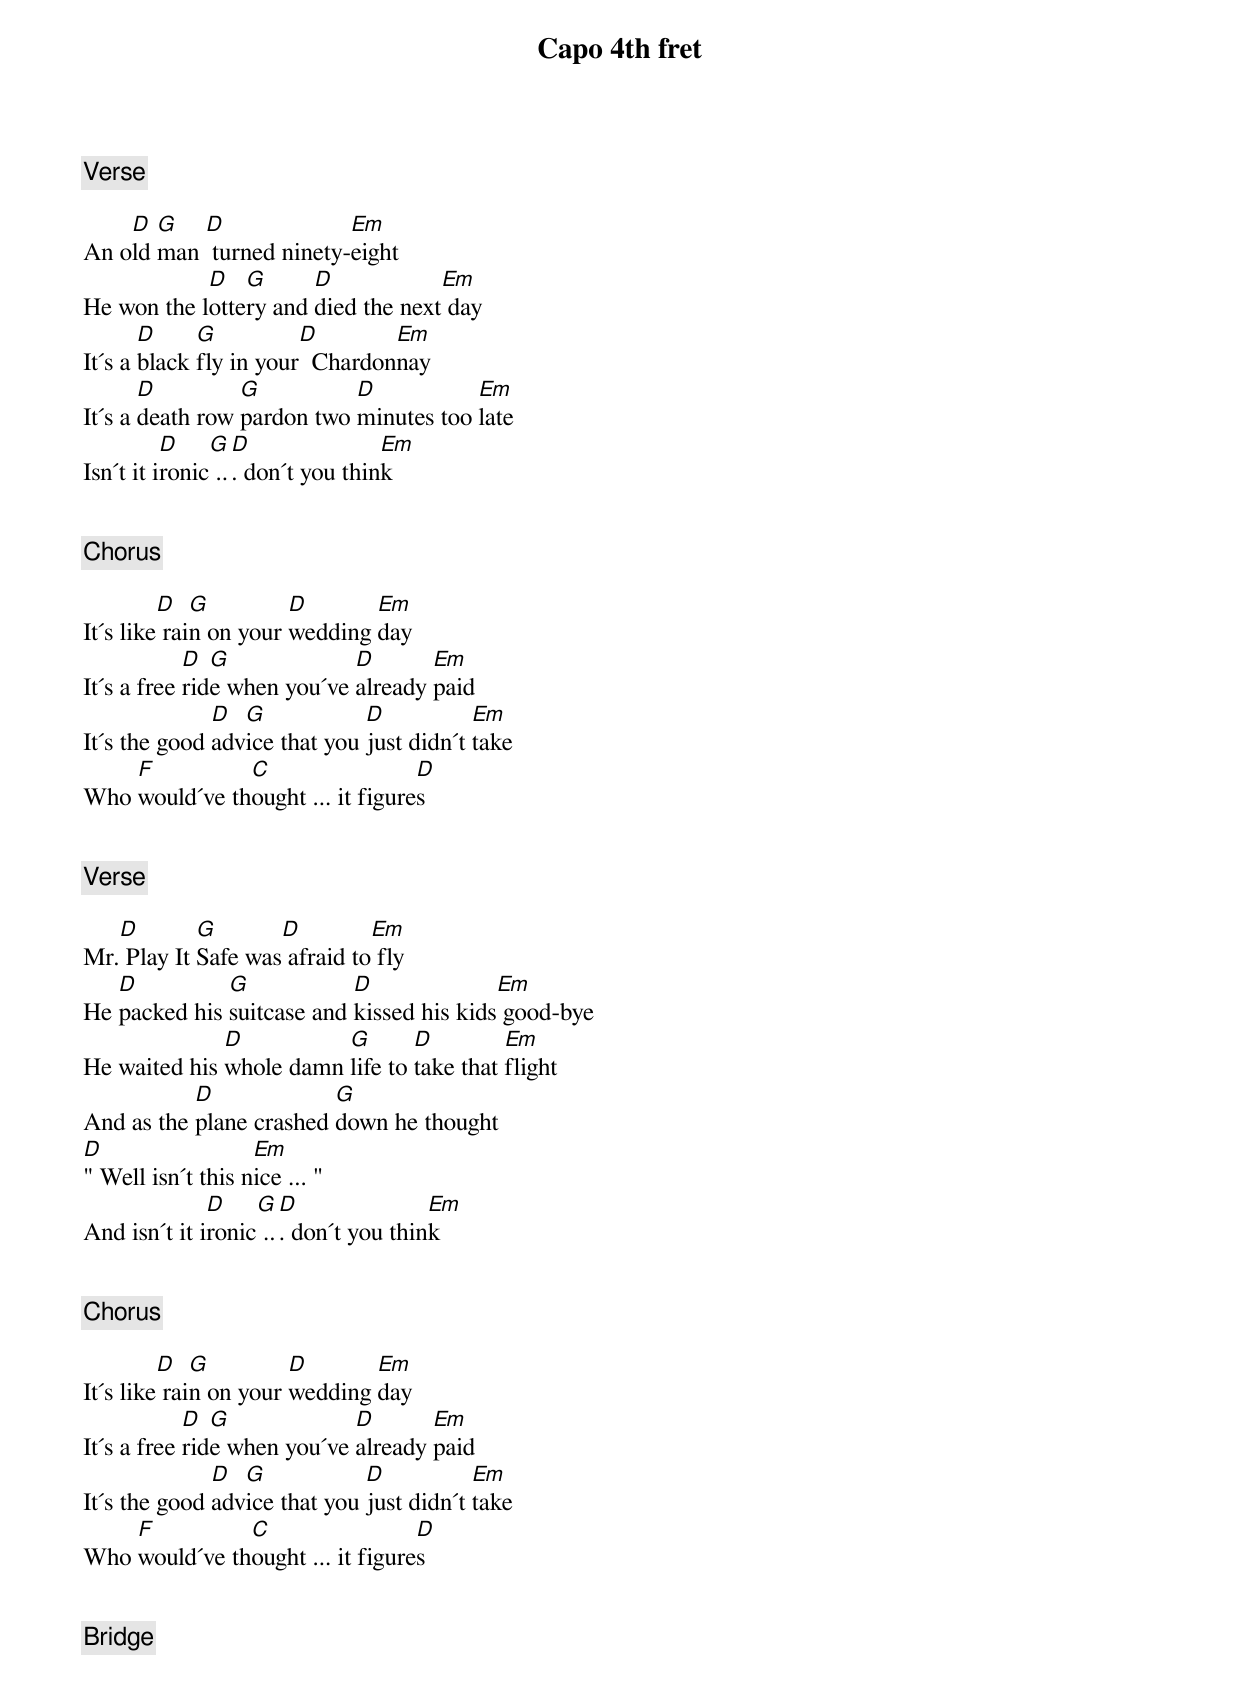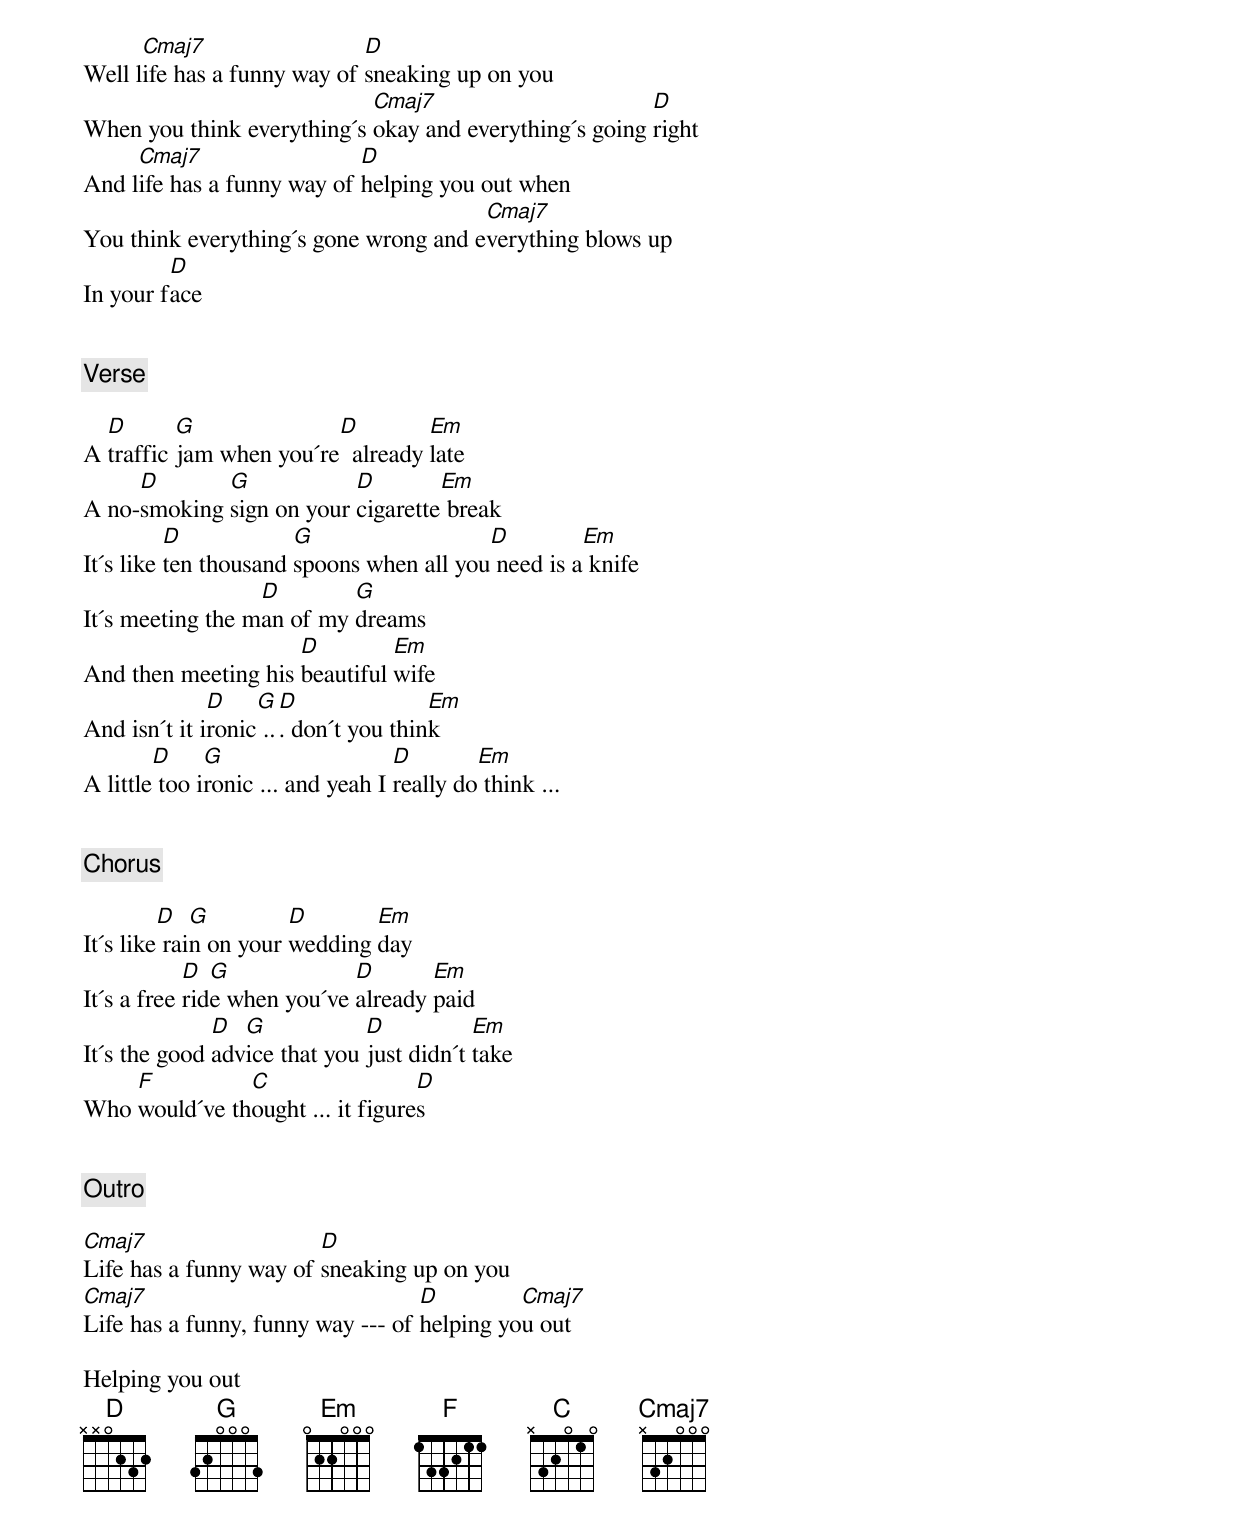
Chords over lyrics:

Capo 4th fret


[Verse]

    D  G   D              Em
An old man  turned ninety-eight
            D   G      D            Em
He won the lottery and died the next day
       D     G          D        Em
It´s a black fly in your  Chardonnay
       D         G          D           Em
It´s a death row pardon two minutes too late
          D    G  D               Em
Isn´t it ironic ... don´t you think


[Chorus]

         D   G         D       Em
It´s like rain on your wedding day
            D  G             D       Em
It´s a free ride when you´ve already paid
              D  G            D           Em
It´s the good advice that you just didn´t take
    F          C                  D
Who would´ve thought ... it figures


[Verse]

   D        G       D         Em
Mr. Play It Safe was afraid to fly
   D          G            D              Em
He packed his suitcase and kissed his kids good-bye
              D          G       D         Em
He waited his whole damn life to take that flight
           D             G
And as the plane crashed down he thought
D                  Em
" Well isn´t this nice ... "
              D    G  D               Em
And isn´t it ironic ... don´t you think


[Chorus]

         D   G         D       Em
It´s like rain on your wedding day
            D  G             D       Em
It´s a free ride when you´ve already paid
              D  G            D           Em
It´s the good advice that you just didn´t take
    F          C                  D
Who would´ve thought ... it figures


[Bridge]

      Cmaj7                  D
Well life has a funny way of sneaking up on you
                            Cmaj7                       D
When you think everything´s okay and everything´s going right
     Cmaj7                  D
And life has a funny way of helping you out when
                                       Cmaj7
You think everything´s gone wrong and everything blows up
         D
In your face


[Verse]

  D       G              D         Em
A traffic jam when you´re  already late
     D       G            D        Em
A no-smoking sign on your cigarette break
          D            G                  D         Em
It´s like ten thousand spoons when all you need is a knife
                  D        G
It´s meeting the man of my dreams
                     D         Em
And then meeting his beautiful wife
              D    G  D               Em
And isn´t it ironic ... don´t you think
        D     G                    D        Em
A little too ironic ... and yeah I really do think ...


[Chorus]

         D   G         D       Em
It´s like rain on your wedding day
            D  G             D       Em
It´s a free ride when you´ve already paid
              D  G            D           Em
It´s the good advice that you just didn´t take
    F          C                  D
Who would´ve thought ... it figures


[Outro]

Cmaj7                   D
Life has a funny way of sneaking up on you
Cmaj7                              D         Cmaj7
Life has a funny, funny way --- of helping you out

Helping you out
